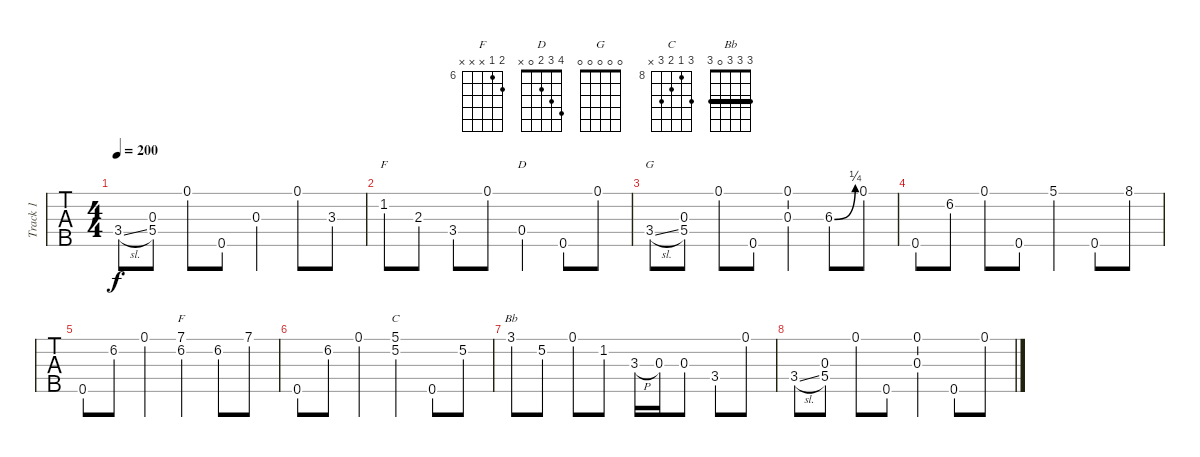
\track ("Track 1" "Track 1") {instrument banjo}
\staff {tabs}
\tuning (D4 B3 G3 D3 G4) {hide}
\displaytranspose 12
\chord ("F" 3 1 2 3 x)
\chord ("D" 4 3 2 0 x)
\chord ("G" 0 0 0 0 0)
\chord ("F" 7 6 x x x) {firstfret 6}
\chord ("C" 10 8 9 10 x) {firstfret 8}
\chord ("Bb" 3 3 3 0 3) {barre 3}
\ts (4 4)
\tempo 200
\clef g2
\ks c
3.4{sl}.8{dy f} (0.3 5.4).8 0.1.8 0.5.8 0.3.4 0.1.8 3.3.8 |
1.2.8{ch "F"} 2.3.8 3.4.8 0.1.8 0.4.4{ch "D"} 0.5.8 0.1.8 |
3.4{sl}.8{ch "G"} (0.3 5.4).8 0.1.8 0.5.8 (0.1 0.3).4 6.3{be (bend 0 0 60 1)}.8 0.1.8 |
0.5.8 6.2.8 0.1.8 0.5.8 5.1.4 0.5.8 8.1.8 |
0.5.8 6.2.8 0.1.4 (7.1 6.2).4{ch "F"} 6.2.8 7.1.8 |
0.5.8 6.2.8 0.1.4 (5.1 5.2).4{ch "C"} 0.5.8 5.2.8 |
3.1.8{ch "Bb"} 5.2.8 0.1.8 1.2.8 3.3{h}.16 0.3.16 0.3.8 3.4.8 0.1.8 |
3.4{sl}.8 (0.3 5.4).8 0.1.8 0.5.8 (0.1 0.3).4 0.5.8 0.1.8
